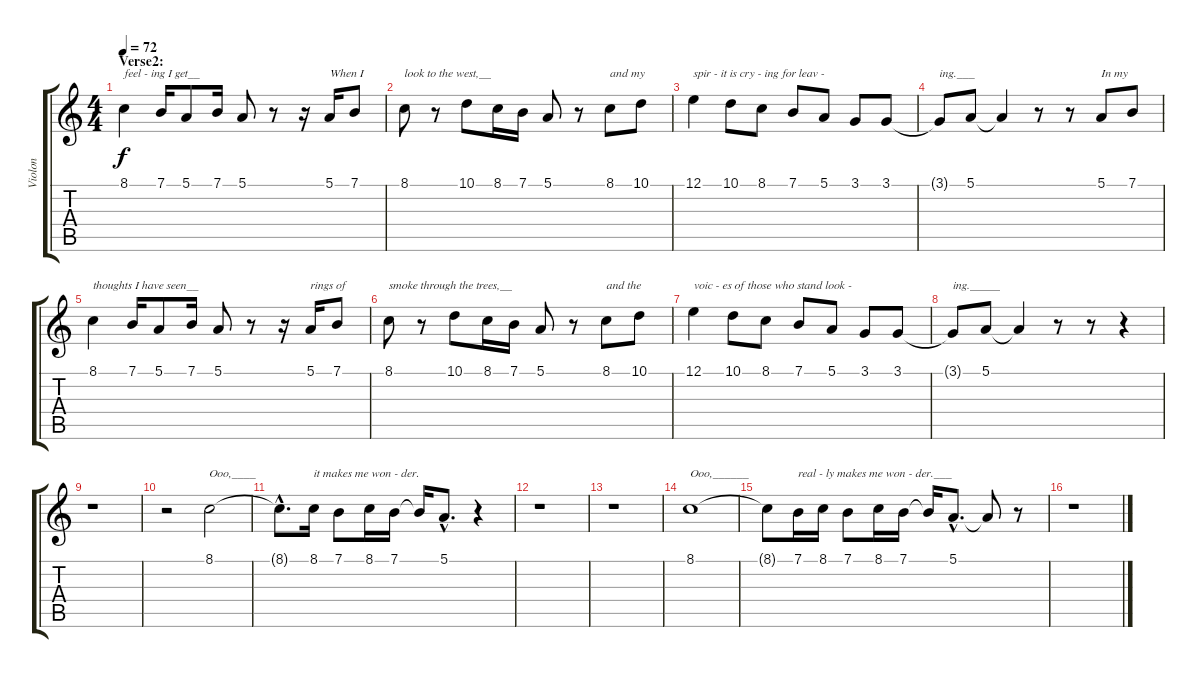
\track ("Violon" "Violon") {instrument viola}
\staff {score tabs}
\tuning (E4 B3 G3 D3 A2 E2) {hide}
\ts (4 4)
\section ("" "Verse2:")
\tempo 72
\clef g2
\ks c
8.1.4{txt "feel - ing I get__ " dy f} 7.1.16 5.1.8 7.1.16 5.1.8 r.8 r.16 5.1.16{txt "When I"} 7.1.8 |
8.1.8{txt "look to the west,__"} r.8 10.1.8 8.1.16 7.1.16 5.1.8 r.8 8.1.8{txt "and my"} 10.1.8 |
12.1.4{txt "spir - it is cry - ing for leav -"} 10.1.8 8.1.8 7.1.8 5.1.8 3.1.8 3.1.8 |
3.1{t}.8{txt "ing.___"} 5.1.8 5.1{t}.4 r.8 r.8 5.1.8{txt "In my"} 7.1.8 |
8.1.4{txt "thoughts I have seen__ "} 7.1.16 5.1.8 7.1.16 5.1.8 r.8 r.16 5.1.16{txt "rings of"} 7.1.8 |
8.1.8{txt "smoke through the trees,__"} r.8 10.1.8 8.1.16 7.1.16 5.1.8 r.8 8.1.8{txt "and the"} 10.1.8 |
12.1.4{txt "voic - es of those who stand look -"} 10.1.8 8.1.8 7.1.8 5.1.8 3.1.8 3.1.8 |
3.1{t}.8{txt "ing._____"} 5.1.8 5.1{t}.4 r.8 r.8 r.4 |
r.1 |
r.2 8.1.2{txt "Ooo,____"} |
8.1{hac t}.8{d} 8.1.16{txt "it makes me won - der."} 7.1.8 8.1.16 7.1.16 7.1{t}.16 5.1{hac}.8{d} r.4 |
r.1 |
r.1 |
8.1.1{txt "Ooo,______"} |
8.1{t}.8 7.1.16{txt "real - ly makes me won - der.___"} 8.1.16 7.1.8 8.1.16 7.1.16 7.1{t}.16 5.1{hac}.8{d} 5.1{t}.8 r.8 |
r.1
